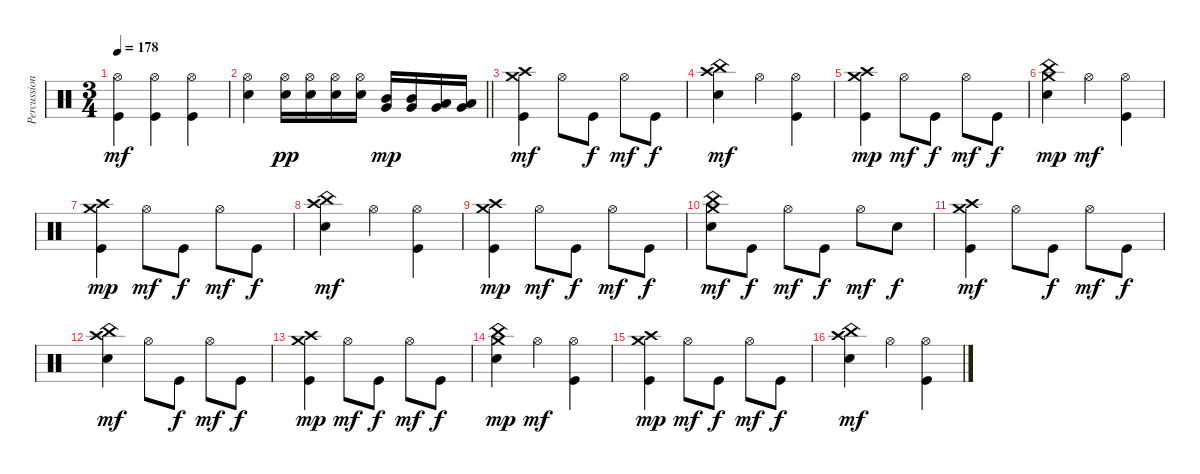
\track ("Percussions" "Percussion") {instrument percussion}
\staff {score}
\articulation defaults
\ts (3 4)
\tempo 178
\clef neutral
\ks c
("Kick (hit)" "Hi-Hat (open)").4{dy mf} ("Kick (hit)" "Hi-Hat (open)").4 ("Kick (hit)" "Hi-Hat (open)").4 |
\barLineRight lightlight
("Electric Snare (hit)" "Hi-Hat (open)").4 ("Electric Snare (hit)" "Hi-Hat (open)").16{dy pp} ("Electric Snare (hit)" "Hi-Hat (open)").16 ("Electric Snare (hit)" "Hi-Hat (open)").16 ("Electric Snare (hit)" "Hi-Hat (open)").16 ("Very Low Tom (hit)" "Mid Tom (hit)").16{dy mp} ("Very Low Tom (hit)" "Mid Tom (hit)").16 ("Very Low Tom (hit)" "Low Tom (hit)").16 ("Very Low Tom (hit)" "Low Tom (hit)").16 |
("Kick (hit)" "Crash high (hit)" "Crash medium (hit)").4{dy mf} "Hi-Hat (open)".8 "Kick (hit)".8{dy f} "Hi-Hat (open)".8{dy mf} "Kick (hit)".8{dy f} |
("Electric Snare (hit)" "China (hit)" "Crash high (hit)").4{dy mf} "Hi-Hat (open)".4 ("Kick (hit)" "Hi-Hat (open)").4 |
("Kick (hit)" "Crash high (hit)" "Crash medium (hit)").4{dy mp} "Hi-Hat (open)".8{dy mf} "Kick (hit)".8{dy f} "Hi-Hat (open)".8{dy mf} "Kick (hit)".8{dy f} |
("Electric Snare (hit)" "China (hit)" "Crash medium (hit)").4{dy mp} "Hi-Hat (open)".4{dy mf} ("Kick (hit)" "Hi-Hat (open)").4 |
("Kick (hit)" "Crash high (hit)" "Crash medium (hit)").4{dy mp} "Hi-Hat (open)".8{dy mf} "Kick (hit)".8{dy f} "Hi-Hat (open)".8{dy mf} "Kick (hit)".8{dy f} |
("Electric Snare (hit)" "China (hit)" "Crash high (hit)").4{dy mf} "Hi-Hat (open)".4 ("Kick (hit)" "Hi-Hat (open)").4 |
("Kick (hit)" "Crash high (hit)" "Crash medium (hit)").4{dy mp} "Hi-Hat (open)".8{dy mf} "Kick (hit)".8{dy f} "Hi-Hat (open)".8{dy mf} "Kick (hit)".8{dy f} |
("Electric Snare (hit)" "China (hit)" "Crash medium (hit)").8{dy mf} "Kick (hit)".8{dy f} "Hi-Hat (open)".8{dy mf} "Kick (hit)".8{dy f} "Hi-Hat (open)".8{dy mf} "Electric Snare (hit)".8{dy f} |
("Kick (hit)" "Crash high (hit)" "Crash medium (hit)").4{dy mf} "Hi-Hat (open)".8 "Kick (hit)".8{dy f} "Hi-Hat (open)".8{dy mf} "Kick (hit)".8{dy f} |
("Electric Snare (hit)" "China (hit)" "Crash high (hit)").4{dy mf} "Hi-Hat (open)".8 "Kick (hit)".8{dy f} "Hi-Hat (open)".8{dy mf} "Kick (hit)".8{dy f} |
("Kick (hit)" "Crash high (hit)" "Crash medium (hit)").4{dy mp} "Hi-Hat (open)".8{dy mf} "Kick (hit)".8{dy f} "Hi-Hat (open)".8{dy mf} "Kick (hit)".8{dy f} |
("Electric Snare (hit)" "China (hit)" "Crash medium (hit)").4{dy mp} "Hi-Hat (open)".4{dy mf} ("Kick (hit)" "Hi-Hat (open)").4 |
("Kick (hit)" "Crash high (hit)" "Crash medium (hit)").4{dy mp} "Hi-Hat (open)".8{dy mf} "Kick (hit)".8{dy f} "Hi-Hat (open)".8{dy mf} "Kick (hit)".8{dy f} |
("Electric Snare (hit)" "China (hit)" "Crash high (hit)").4{dy mf} "Hi-Hat (open)".4 ("Kick (hit)" "Hi-Hat (open)").4
